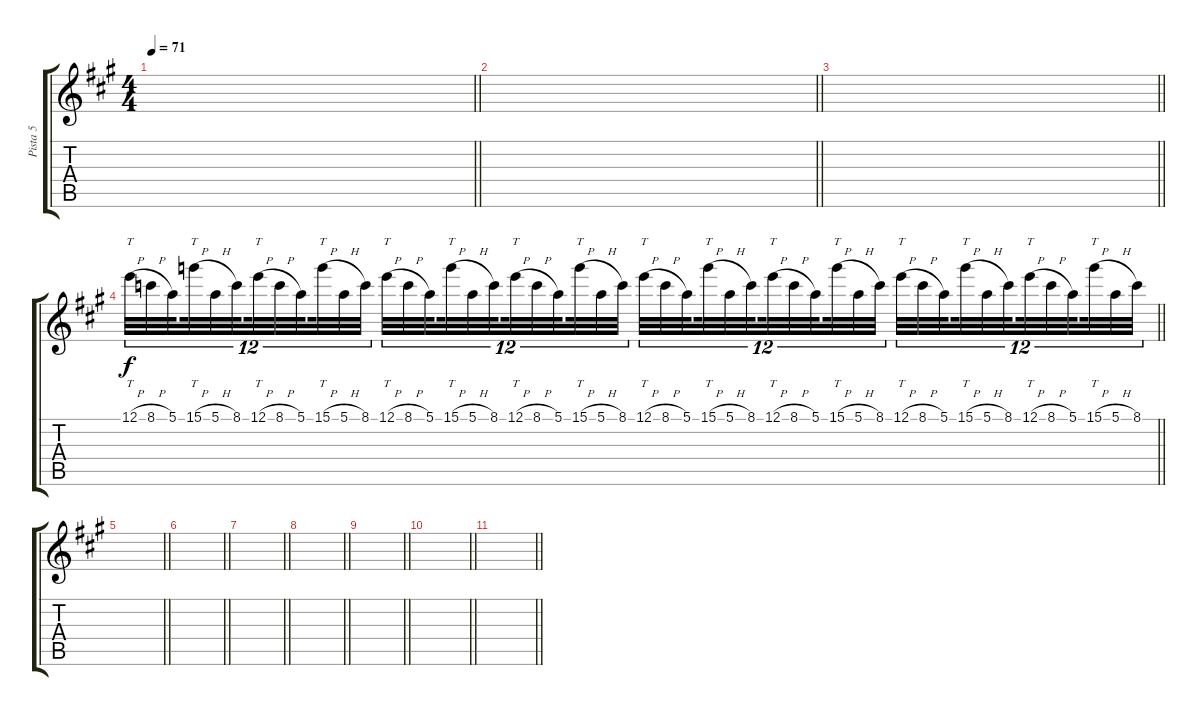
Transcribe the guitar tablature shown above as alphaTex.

\track ("Pista 5" "Pista 5") {instrument distortionguitar}
\staff {score tabs}
\tuning (E4 B3 G3 D3 A2 E2) {hide}
\ts (4 4)
\tempo 71
\clef g2
\barLineRight lightlight
\ks a
|
\barLineRight lightlight
|
\barLineRight lightlight
|
\barLineRight lightlight
12.1{h}.32{tt tu (12 8)} 8.1{h}.32{tu (12 8)} 5.1.32{tu (12 8) beam splitsecondary} 15.1{h}.32{tt tu (12 8)} 5.1{h}.32{tu (12 8)} 8.1.32{tu (12 8) beam splitsecondary} 12.1{h}.32{tt tu (12 8)} 8.1{h}.32{tu (12 8)} 5.1.32{tu (12 8) beam splitsecondary} 15.1{h}.32{tt tu (12 8)} 5.1{h}.32{tu (12 8)} 8.1.32{tu (12 8)} 12.1{h}.32{tt tu (12 8)} 8.1{h}.32{tu (12 8)} 5.1.32{tu (12 8) beam splitsecondary} 15.1{h}.32{tt tu (12 8)} 5.1{h}.32{tu (12 8)} 8.1.32{tu (12 8) beam splitsecondary} 12.1{h}.32{tt tu (12 8)} 8.1{h}.32{tu (12 8)} 5.1.32{tu (12 8) beam splitsecondary} 15.1{h}.32{tt tu (12 8)} 5.1{h}.32{tu (12 8)} 8.1.32{tu (12 8)} 12.1{h}.32{tt tu (12 8)} 8.1{h}.32{tu (12 8)} 5.1.32{tu (12 8) beam splitsecondary} 15.1{h}.32{tt tu (12 8)} 5.1{h}.32{tu (12 8)} 8.1.32{tu (12 8) beam splitsecondary} 12.1{h}.32{tt tu (12 8)} 8.1{h}.32{tu (12 8)} 5.1.32{tu (12 8) beam splitsecondary} 15.1{h}.32{tt tu (12 8)} 5.1{h}.32{tu (12 8)} 8.1.32{tu (12 8)} 12.1{h}.32{tt tu (12 8)} 8.1{h}.32{tu (12 8)} 5.1.32{tu (12 8) beam splitsecondary} 15.1{h}.32{tt tu (12 8)} 5.1{h}.32{tu (12 8)} 8.1.32{tu (12 8) beam splitsecondary} 12.1{h}.32{tt tu (12 8)} 8.1{h}.32{tu (12 8)} 5.1.32{tu (12 8) beam splitsecondary} 15.1{h}.32{tt tu (12 8)} 5.1{h}.32{tu (12 8)} 8.1.32{tu (12 8)} |
\barLineRight lightlight
|
\barLineRight lightlight
|
\barLineRight lightlight
|
\barLineRight lightlight
|
\barLineRight lightlight
|
\barLineRight lightlight
|
\barLineRight lightlight
